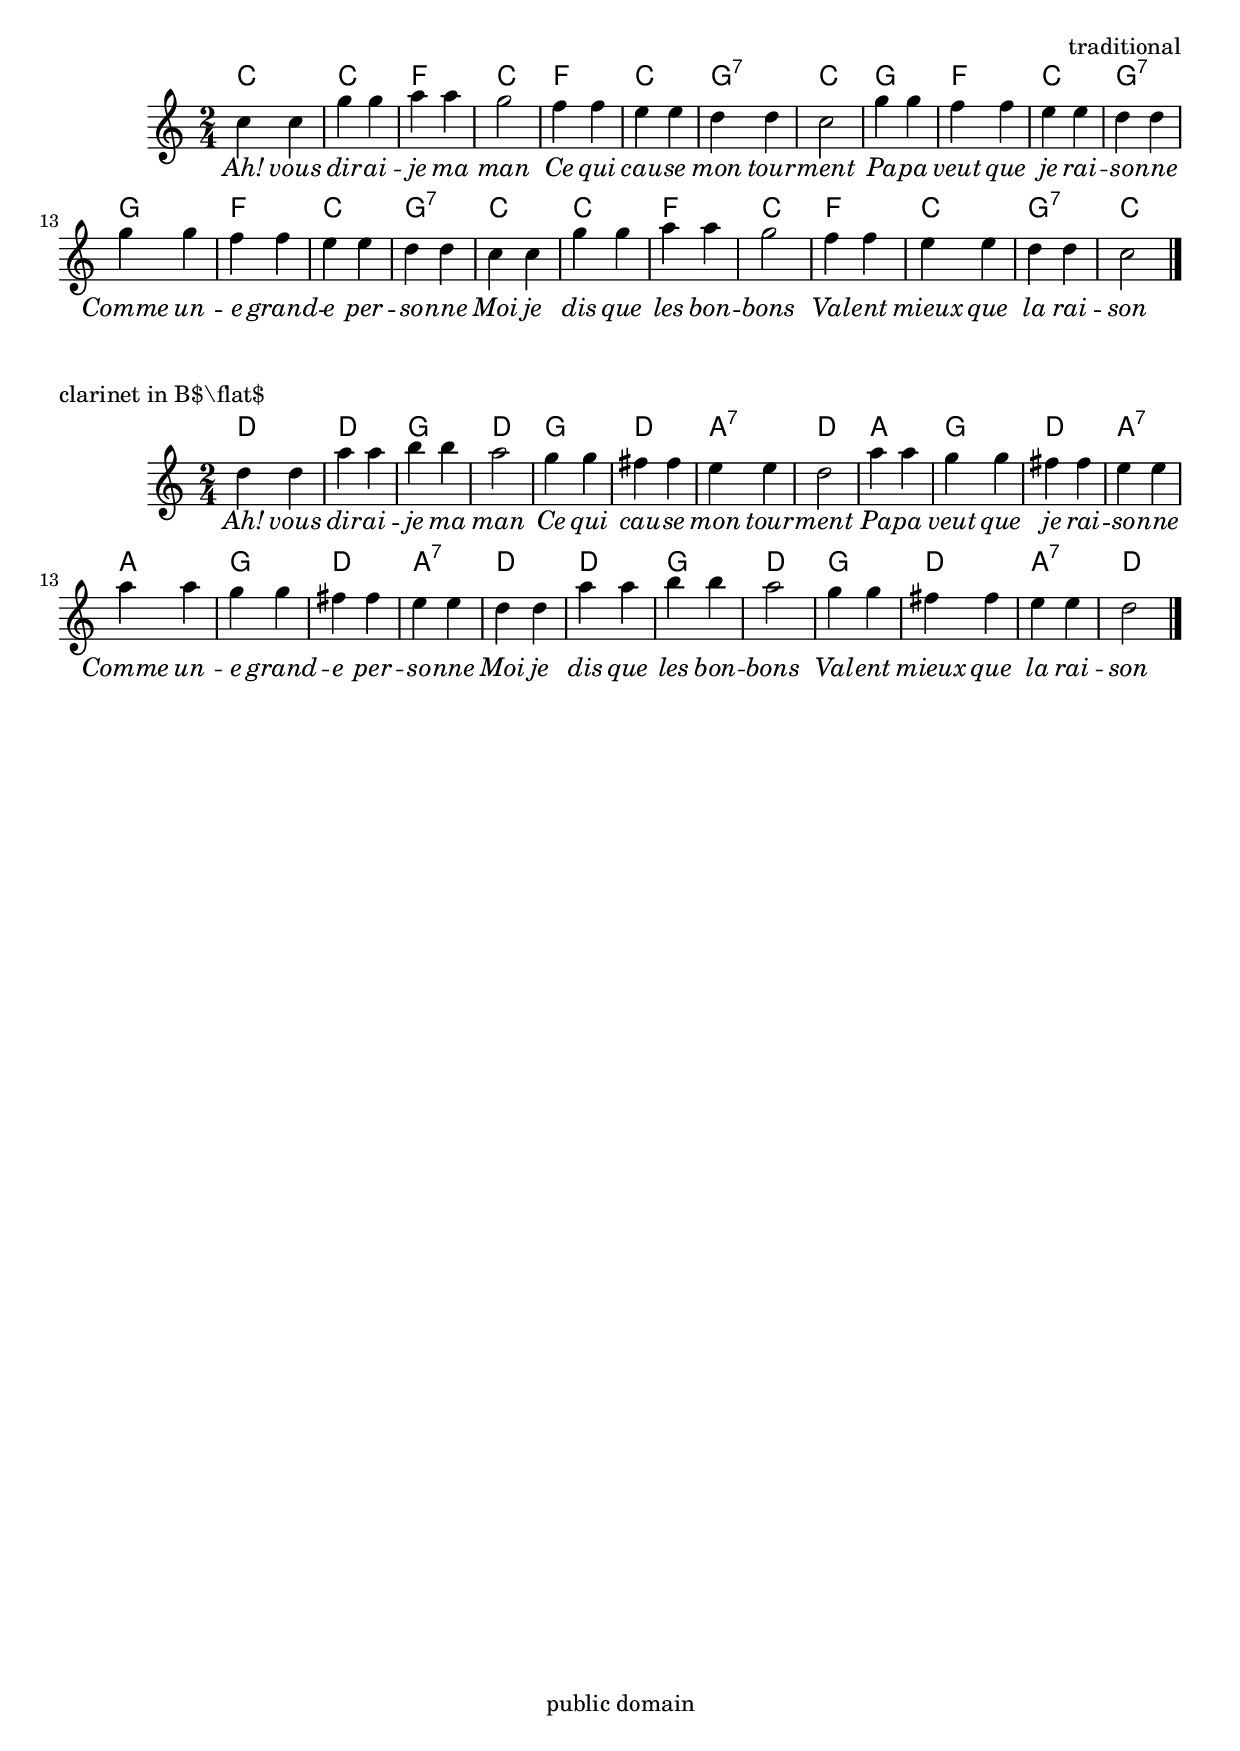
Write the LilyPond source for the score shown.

#(ly:set-option 'old-relative)
\version "2.4.0"
\header{
filename = 	 "twinkle-pop.ly"
xtitle = 	 "Ah, vous dirais-je, maman "
composer = 	 "traditional"
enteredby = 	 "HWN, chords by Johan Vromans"
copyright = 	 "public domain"
}


melodie = \relative c'' {
        \clef "violin"
        \time 2/4 

        c4 c  | g' g | a a | g2  |
        f4 f  | e e  | d d | c2  |
        g'4 g | f f  | e e | d d |
        g  g  | f f  | e e | d d |
	% copy 1-8
        c4 c  | g' g | a a | g2  |
        f4 f  | e e  | d d | c2 \bar "|."
}

acc = \chordmode {
	% why don't \skip, s4 work?
        c2 c f c
        f c g:7 c
	g f c  g:7 % urg, bug!
        g f c  g:7
	% copy 1-8
        c2 c f c
        f c g:7 c
}

text = \lyricmode{ 
        \override LyricText  #'font-shape = #'italic

        Ah!4 vous dir -- ai -- je ma man2
        Ce4 qui cau -- se mon tour -- ment2
        Pa4 --  pa veut que je rai -- so -- nne
        Comme4 un -- e grand -- e per -- so -- nne
        Moi4 je dis que les bon -- bons2
        Val4 -- ent mieux que la rai -- son2
        
}

\score {
        <<  
	   \context ChordNames \acc
	   \context Staff = "melody" \melodie
           \context Lyrics \text
        >>
	\header{
		title = "Ah, vous dirais-je, maman "
	}
        \layout {  }
}

\score {
        <<  
	   \context ChordNames \transpose c d\acc
	   \context Staff = "melody" \transpose c d\melodie
           \context Lyrics \text
        >>
	\header{
		piece = "clarinet in B$\flat$"
	}
        \layout {  }
}

